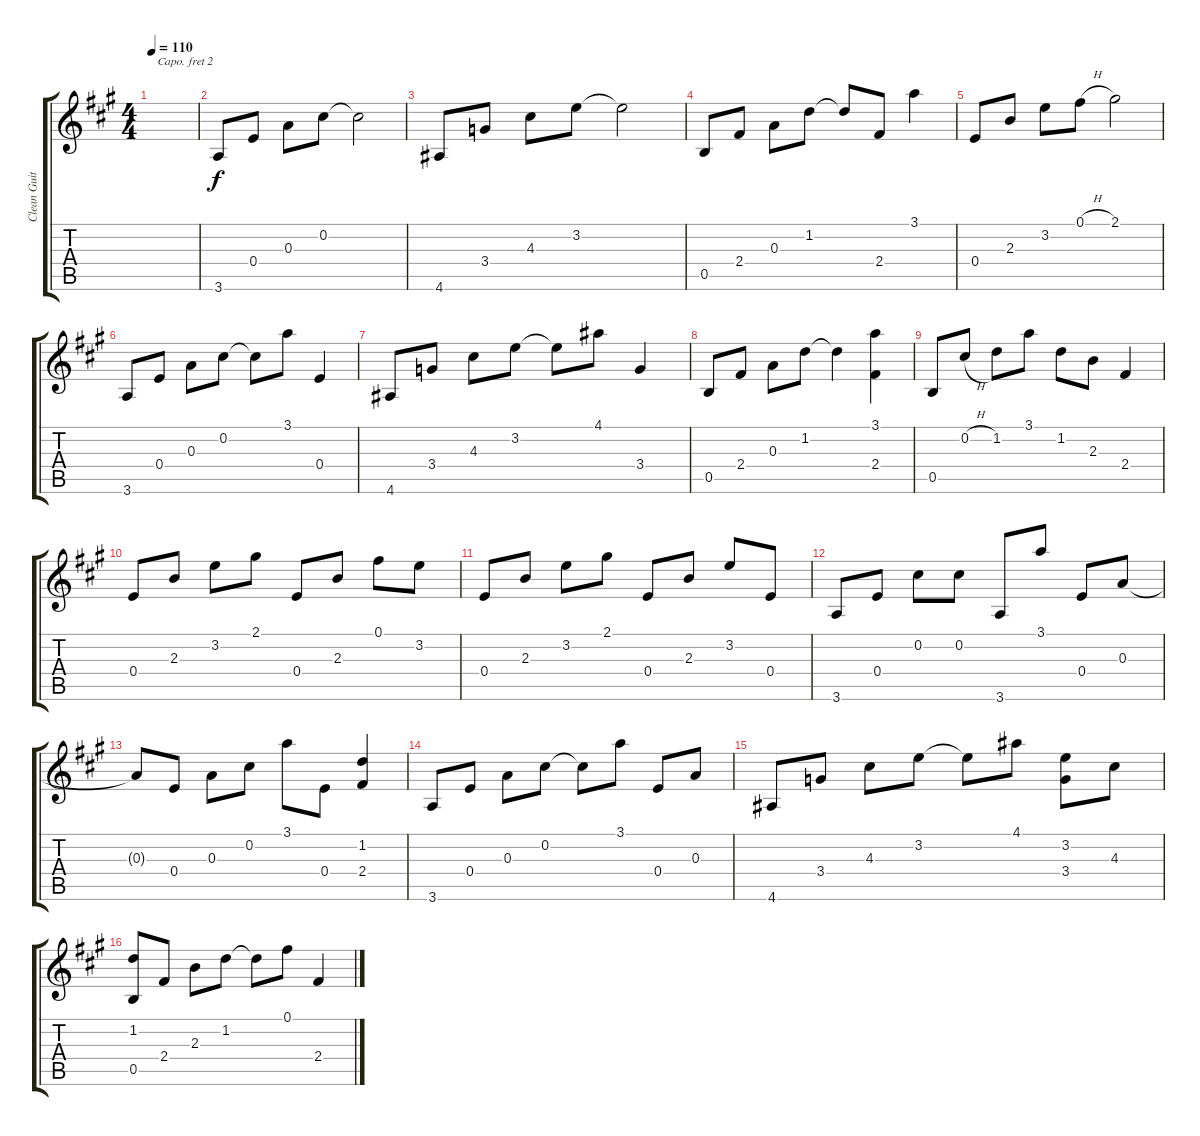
\track ("Clean Guitar" "Clean Guit") {instrument electricguitarclean}
\staff {score tabs}
\capo 2
\tuning (E4 B3 G3 D3 A2 E2) {hide}
\ts (4 4)
\tempo 110
\clef g2
\ks a
|
3.6.8 0.4.8 0.3.8 0.2.8 0.2{t}.2 |
4.6.8 3.4.8 4.3.8 3.2.8 3.2{t}.2 |
0.5.8 2.4.8 0.3.8 1.2.8 1.2{t}.8 2.4.8 3.1.4 |
0.4.8 2.3.8 3.2.8 0.1{h}.8 2.1.2 |
3.6.8 0.4.8 0.3.8 0.2.8 0.2{t}.8 3.1.8 0.4.4 |
4.6.8 3.4.8 4.3.8 3.2.8 3.2{t}.8 4.1.8 3.4.4 |
0.5.8 2.4.8 0.3.8 1.2.8 1.2{t}.4 (3.1 2.4).4 |
0.5.8 0.2{h}.8 1.2.8 3.1.8 1.2.8 2.3.8 2.4.4 |
0.4.8 2.3.8 3.2.8 2.1.8 0.4.8 2.3.8 0.1.8 3.2.8 |
0.4.8 2.3.8 3.2.8 2.1.8 0.4.8 2.3.8 3.2.8 0.4.8 |
3.6.8 0.4.8 0.2.8 0.2.8 3.6.8 3.1.8 0.4.8 0.3.8 |
0.3{t}.8 0.4.8 0.3.8 0.2.8 3.1.8 0.4.8 (1.2 2.4).4 |
3.6.8 0.4.8 0.3.8 0.2.8 0.2{t}.8 3.1.8 0.4.8 0.3.8 |
4.6.8 3.4.8 4.3.8 3.2.8 3.2{t}.8 4.1.8 (3.2 3.4).8 4.3.8 |
(1.2 0.5).8 2.4.8 2.3.8 1.2.8 1.2{t}.8 0.1.8 2.4.4
